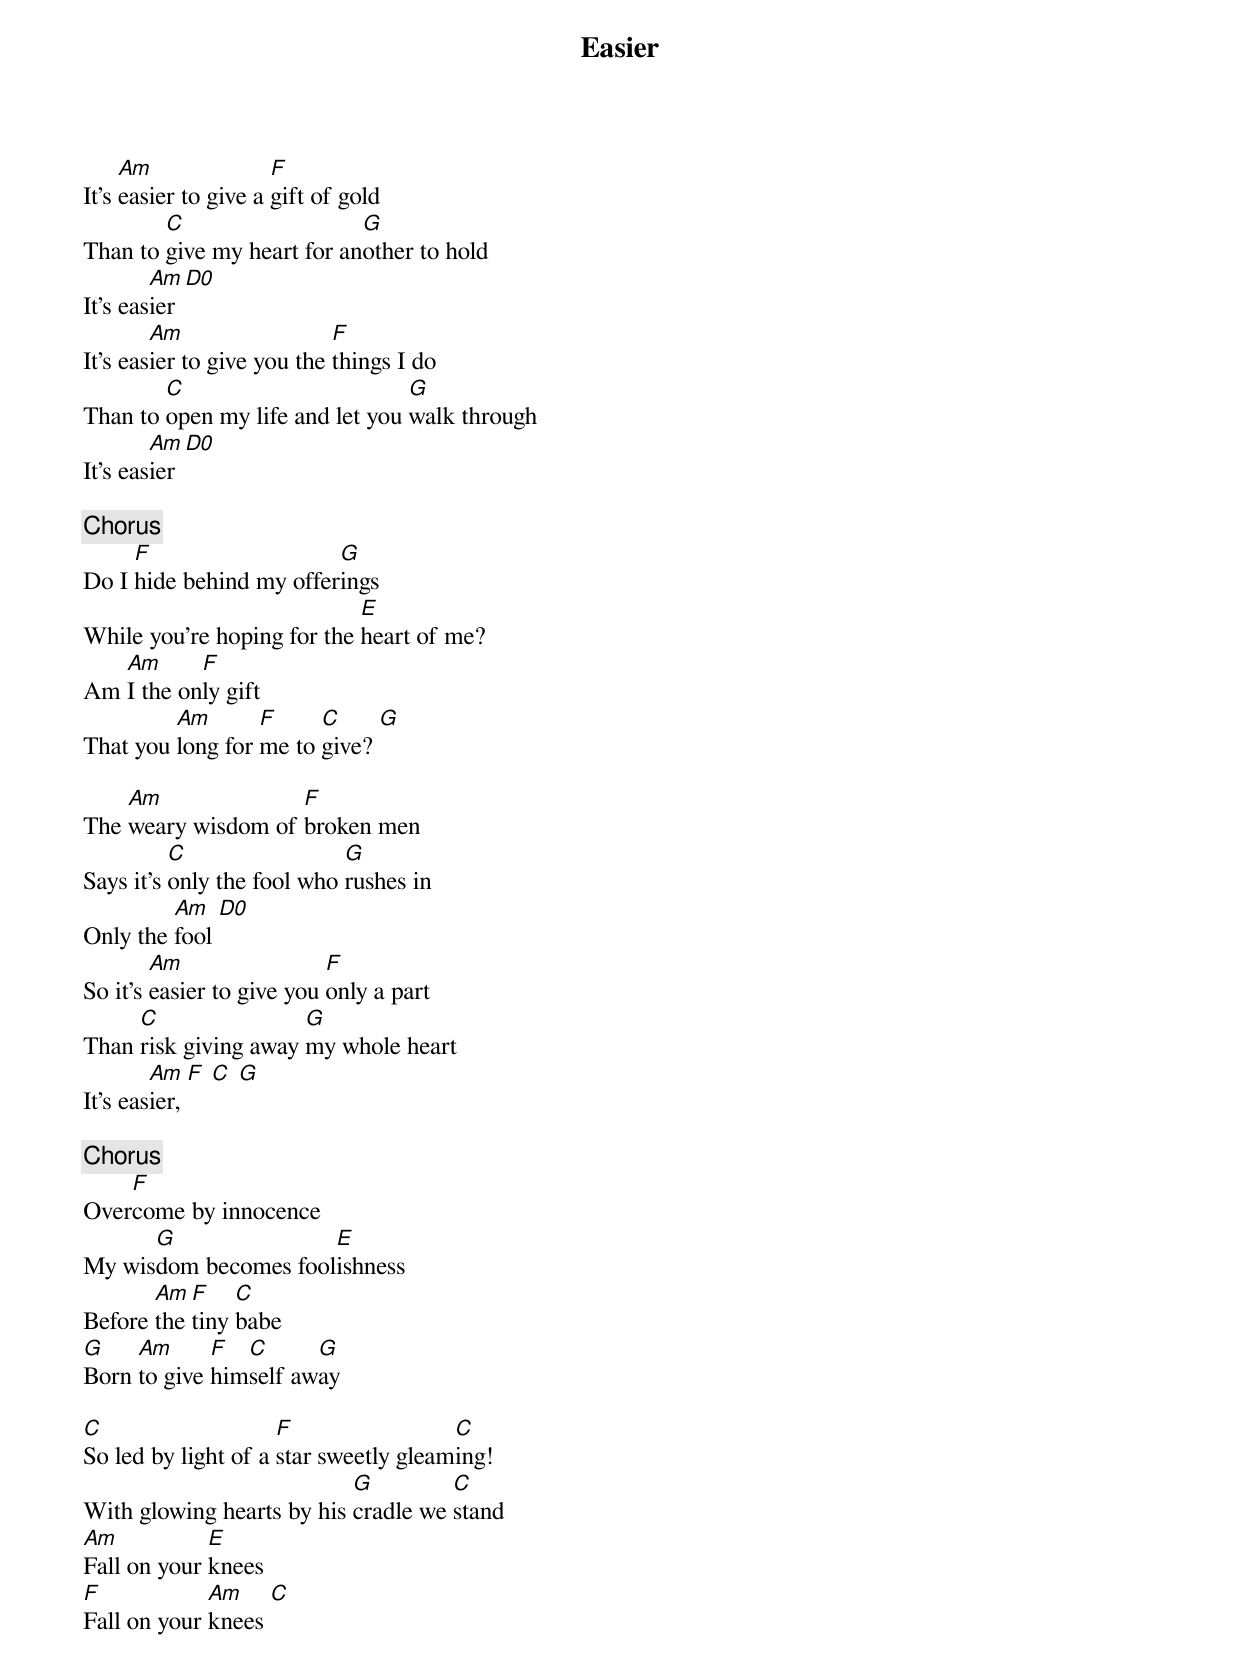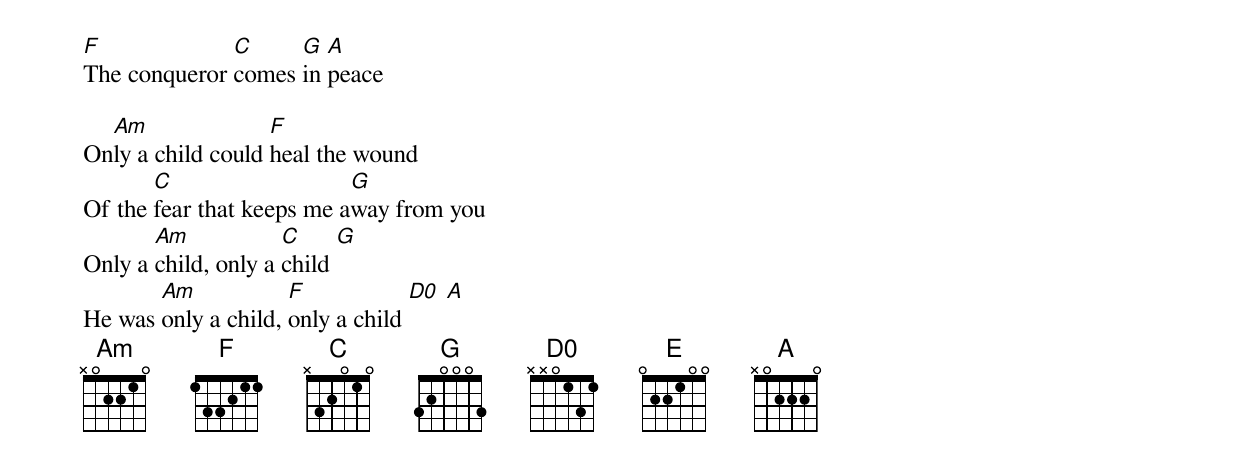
{Title: Easier}

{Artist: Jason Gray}

{Verse 1}
It's [Am]easier to give a [F]gift of gold
Than to [C]give my heart for an[G]other to hold
It's eas[Am]ier [D0]
It's eas[Am]ier to give you the [F]things I do
Than to [C]open my life and let you [G]walk through
It's eas[Am]ier [D0]

{Chorus 1}
Do I [F]hide behind my offer[G]ings
While you're hoping for the [E]heart of me?
Am [Am]I the on[F]ly gift
That you [Am]long for [F]me to [C]give? [G]

{Verse 2}
The [Am]weary wisdom of [F]broken men
Says it's [C]only the fool who [G]rushes in
Only the [Am]fool [D0]
So it's [Am]easier to give you [F]only a part
Than [C]risk giving away [G]my whole heart
It's eas[Am]ier, [F] [C] [G]

{Chorus 2}
Over[F]come by innocence
My wis[G]dom becomes fool[E]ishness
Before [Am]the [F]tiny [C]babe
[G]Born [Am]to give [F]him[C]self aw[G]ay

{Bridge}
[C]So led by light of a [F]star sweetly gleam[C]ing!
With glowing hearts by his [G]cradle we [C]stand
[Am]Fall on your [E]knees
[F]Fall on your [Am]knees [C]
[F]The conqueror [C]comes [G]in [A]peace

{Verse 3}
On[Am]ly a child could [F]heal the wound
Of the [C]fear that keeps me a[G]way from you
Only a [Am]child, only a [C]child [G]
He was [Am]only a child, [F]only a child [D0] [A]
